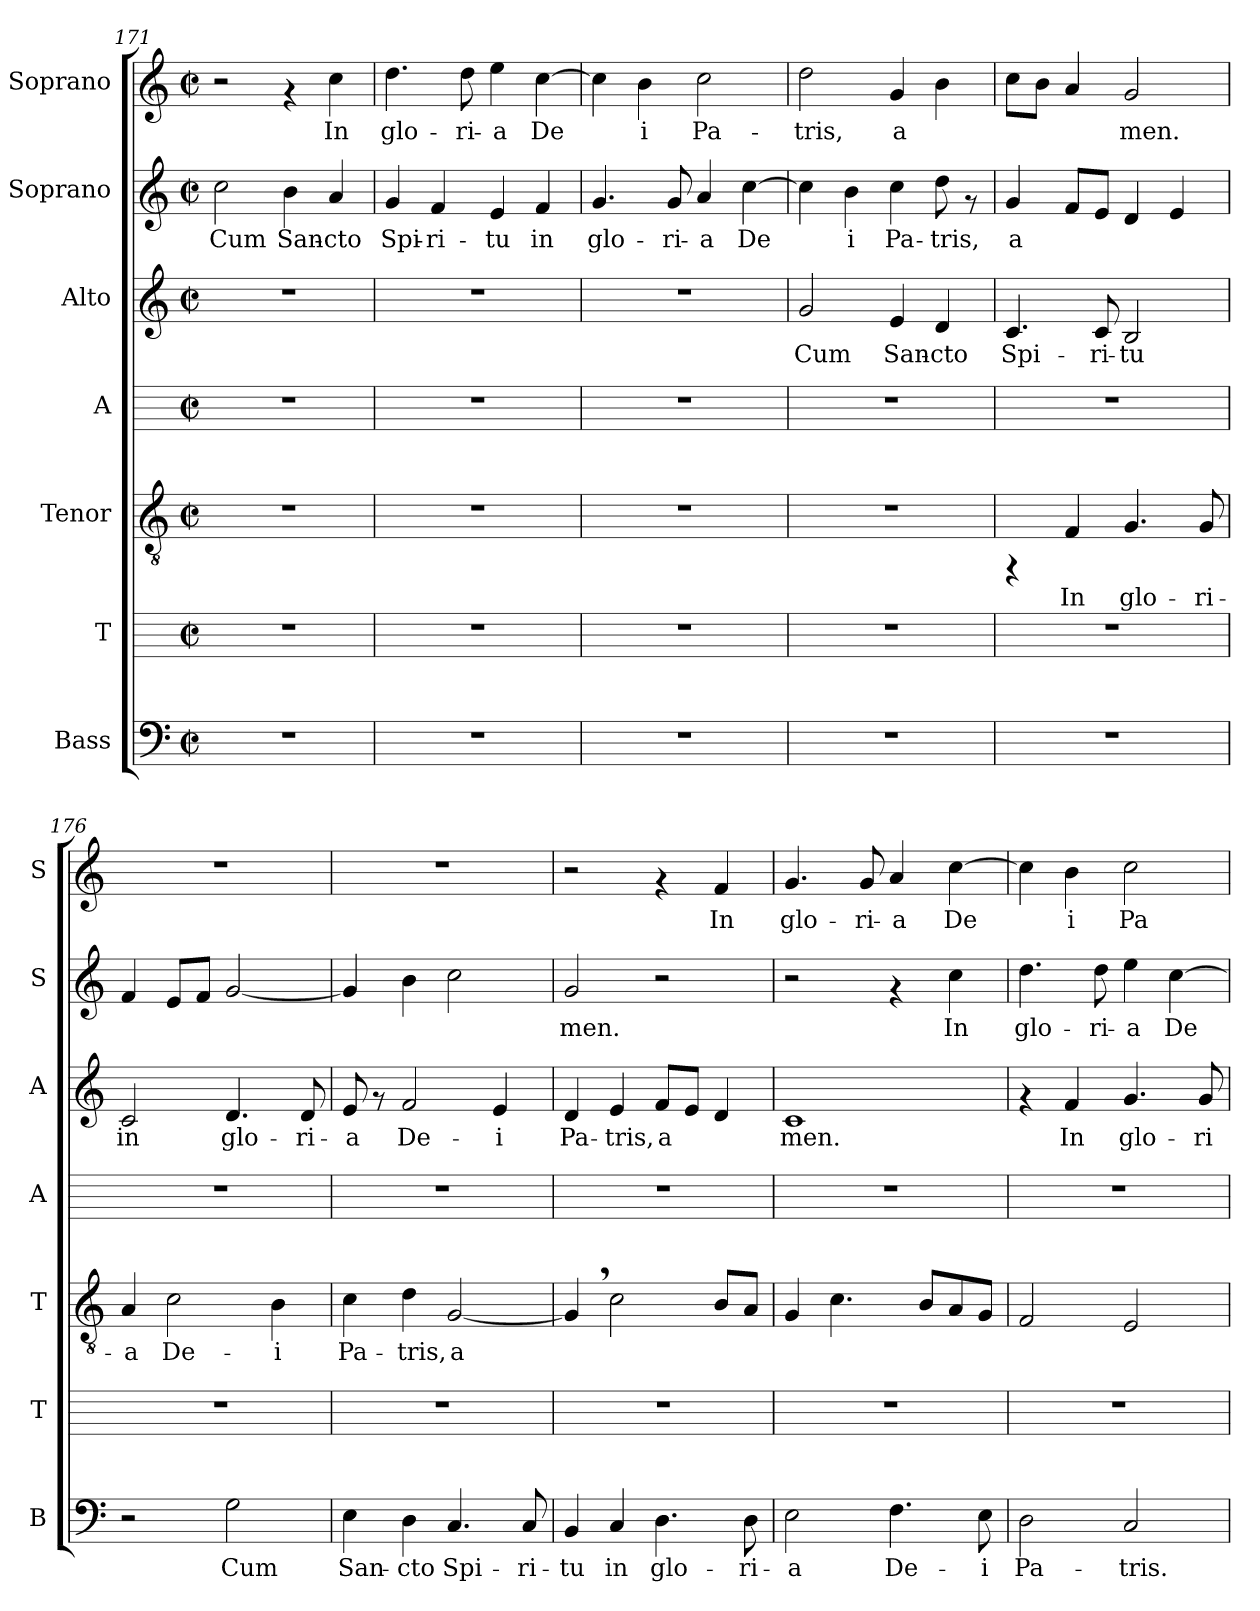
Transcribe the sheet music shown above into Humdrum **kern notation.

**kern	**text	**kern	**kern	**text	**kern	**kern	**text	**kern	**text	**kern	**text
*part7	*part7	*part6	*part5	*part5	*part4	*part3	*part3	*part2	*part2	*part1	*part1
*staff7	*staff7	*staff6	*staff5	*staff5	*staff4	*staff3	*staff3	*staff2	*staff2	*staff1	*staff1
*I"Bass	*	*I"T	*I"Tenor	*	*I"A	*I"Alto	*	*I"Soprano	*	*I"Soprano	*
*I'B	*	*I'T	*I'T	*	*I'A	*I'A	*	*I'S	*	*I'S	*
*clefF4	*	*	*clefGv2	*	*	*clefG2	*	*clefG2	*	*clefG2	*
*k[]	*	*k[]	*k[]	*	*k[]	*k[]	*	*k[]	*	*k[]	*
*C:	*	*C:	*C:	*	*C:	*C:	*	*C:	*	*C:	*
*M2/2	*	*M2/2	*M2/2	*	*M2/2	*M2/2	*	*M2/2	*	*M2/2	*
*met(c|)	*	*met(c|)	*met(c|)	*	*met(c|)	*met(c|)	*	*met(c|)	*	*met(c|)	*
=171	=171	=171	=171	=171	=171	=171	=171	=171	=171	=171	=171
!	!	!	!	!	!	!	!	!	!LO:LY:b:cj	!	!
1r	.	1r	1r	.	1r	1r	.	2cc\	Cum	2r	.
!	!	!	!	!	!	!	!	!	!LO:LY:b:cj	!	!
.	.	.	.	.	.	.	.	4b\	San-	4rf	.
!	!	!	!	!	!	!	!	!	!LO:LY:b:cj	!	!LO:LY:b:cj
.	.	.	.	.	.	.	.	4a/	-cto	4cc\	In
!!LO:LB:g=z
=172	=172	=172	=172	=172	=172	=172	=172	=172	=172	=172	=172
!	!	!	!	!	!	!	!	!	!LO:LY:b:cj	!	!LO:LY:b:cj
1r	.	1r	1r	.	1r	1r	.	4g/	Spi-	4.dd\	glo-
!	!	!	!	!	!	!	!	!	!LO:LY:b:cj	!	!
.	.	.	.	.	.	.	.	4f/	-ri-	.	.
!	!	!	!	!	!	!	!	!	!	!	!LO:LY:b:cj
.	.	.	.	.	.	.	.	.	.	8dd\	-ri-
!	!	!	!	!	!	!	!	!	!LO:LY:b:cj	!	!LO:LY:b:cj
.	.	.	.	.	.	.	.	4e/	-tu	4ee\	-a
!	!	!	!	!	!	!	!	!	!LO:LY:b:cj	!	!LO:LY:b:cj
.	.	.	.	.	.	.	.	4f/	in	[>4cc\	De-
=173	=173	=173	=173	=173	=173	=173	=173	=173	=173	=173	=173
!	!	!	!	!	!	!	!	!	!LO:LY:b:cj	!	!LO:LY:b:cj
1r	.	1r	1r	.	1r	1r	.	4.g/	glo-	4cc\]	--
!	!	!	!	!	!	!	!	!	!	!	!LO:LY:b:cj
.	.	.	.	.	.	.	.	.	.	4b\	-i
!	!	!	!	!	!	!	!	!	!LO:LY:b:cj	!	!
.	.	.	.	.	.	.	.	8g/	-ri-	.	.
!	!	!	!	!	!	!	!	!	!LO:LY:b:cj	!	!LO:LY:b:cj
.	.	.	.	.	.	.	.	4a/	-a	2cc\	Pa-
!	!	!	!	!	!	!	!	!	!LO:LY:b:cj	!	!
.	.	.	.	.	.	.	.	[>4cc\	De	.	.
=174	=174	=174	=174	=174	=174	=174	=174	=174	=174	=174	=174
!	!	!	!	!	!	!	!LO:LY:b:cj	!	!LO:LY:b:cj	!	!LO:LY:b:cj
1r	.	1r	1r	.	1r	2g/	Cum	4cc\]	.	2dd\	-tris,
!	!	!	!	!	!	!	!	!	!LO:LY:b:cj	!	!
.	.	.	.	.	.	.	.	4b\	i	.	.
!	!	!	!	!	!	!	!LO:LY:b:cj	!	!LO:LY:b:cj	!	!LO:LY:b:cj
.	.	.	.	.	.	4e/	San-	4cc\	Pa-	4g/	a-
!	!	!	!	!	!	!	!LO:LY:b:cj	!	!LO:LY:b:cj	!	!LO:LY:b:cj
.	.	.	.	.	.	4d/	-cto	8dd\	-tris,	4b\	--
.	.	.	.	.	.	.	.	8rf	.	.	.
=175	=175	=175	=175	=175	=175	=175	=175	=175	=175	=175	=175
!	!	!	!	!	!	!	!LO:LY:b:cj	!	!LO:LY:b:cj	!	!LO:LY:b:cj
1r	.	1r	4rFF	.	1r	4.c/	Spi-	4g/	a-	8cc\L	--
!	!	!	!	!	!	!	!	!	!	!	!LO:LY:b:cj
.	.	.	.	.	.	.	.	.	.	8b\J	--
!	!	!	!	!LO:LY:b:cj	!	!	!	!	!LO:LY:b:cj	!	!LO:LY:b:cj
.	.	.	4F/	In	.	.	.	8f/L	--	4a/	--
!	!	!	!	!	!	!	!LO:LY:b:cj	!	!LO:LY:b:cj	!	!
.	.	.	.	.	.	8c/	-ri-	8e/J	--	.	.
!	!	!	!	!LO:LY:b:cj	!	!	!LO:LY:b:cj	!	!LO:LY:b:cj	!	!LO:LY:b:cj
.	.	.	4.G/	glo-	.	2B/	-tu	4d/	--	2g/	-men.
!	!	!	!	!	!	!	!	!	!LO:LY:b:cj	!	!
.	.	.	.	.	.	.	.	4e/	--	.	.
!	!	!	!	!LO:LY:b:cj	!	!	!	!	!	!	!
.	.	.	8G/	-ri-	.	.	.	.	.	.	.
=176	=176	=176	=176	=176	=176	=176	=176	=176	=176	=176	=176
!	!	!	!	!LO:LY:b:cj	!	!	!LO:LY:b:cj	!	!LO:LY:b:cj	!	!
2r	.	1r	4A/	-a	1r	2c/	in	4f/	--	1r	.
!	!	!	!	!LO:LY:b:cj	!	!	!	!	!LO:LY:b:cj	!	!
.	.	.	2c\	De-	.	.	.	8e/L	--	.	.
!	!	!	!	!	!	!	!	!	!LO:LY:b:cj	!	!
.	.	.	.	.	.	.	.	8f/J	--	.	.
!	!LO:LY:b:cj	!	!	!	!	!	!LO:LY:b:cj	!	!LO:LY:b:cj	!	!
2G\	Cum	.	.	.	.	4.d/	glo-	[<2g/	--	.	.
!	!	!	!	!LO:LY:b:cj	!	!	!	!	!	!	!
.	.	.	4B\	-i	.	.	.	.	.	.	.
!	!	!	!	!	!	!	!LO:LY:b:cj	!	!	!	!
.	.	.	.	.	.	8d/	-ri-	.	.	.	.
=177	=177	=177	=177	=177	=177	=177	=177	=177	=177	=177	=177
!	!LO:LY:b:cj	!	!	!LO:LY:b:cj	!	!	!LO:LY:b:cj	!	!LO:LY:b:cj	!	!
4E\	San-	1r	4c\	Pa-	1r	8e/	-a	4g/]	--	1r	.
.	.	.	.	.	.	8rf	.	.	.	.	.
!	!LO:LY:b:cj	!	!	!LO:LY:b:cj	!	!	!LO:LY:b:cj	!	!LO:LY:b:cj	!	!
4D\	-cto	.	4d\	-tris,	.	2f/	De-	4b\	--	.	.
!	!LO:LY:b:cj	!	!	!LO:LY:b:cj	!	!	!	!	!LO:LY:b:cj	!	!
4.C/	Spi-	.	[>2G/	a-	.	.	.	2cc\	--	.	.
!	!	!	!	!	!	!	!LO:LY:b:cj	!	!	!	!
.	.	.	.	.	.	4e/	-i	.	.	.	.
!	!LO:LY:b:cj	!	!	!	!	!	!	!	!	!	!
8C/	-ri-	.	.	.	.	.	.	.	.	.	.
!!LO:PB:g=z
=178	=178	=178	=178	=178	=178	=178	=178	=178	=178	=178	=178
!	!LO:LY:b:cj	!	!	!LO:LY:b:cj	!	!	!LO:LY:b:cj	!	!LO:LY:b:cj	!	!
4BB/	-tu	1r	4G,>/]	--	1r	4d/	Pa-	2g/	-men.	2r	.
!	!LO:LY:b:cj	!	!	!LO:LY:b:cj	!	!	!LO:LY:b:cj	!	!	!	!
4C/	in	.	2c\	--	.	4e/	-tris,	.	.	.	.
!	!LO:LY:b:cj	!	!	!	!	!	!LO:LY:b:cj	!	!	!	!
4.D\	glo-	.	.	.	.	8f/L	a-	2r	.	4rf	.
!	!	!	!	!	!	!	!LO:LY:b:cj	!	!	!	!
.	.	.	.	.	.	8e/J	--	.	.	.	.
!	!	!	!	!LO:LY:b:cj	!	!	!LO:LY:b:cj	!	!	!	!LO:LY:b:cj
.	.	.	8B/L	--	.	4d/	--	.	.	4f/	In
!	!LO:LY:b:cj	!	!	!LO:LY:b:cj	!	!	!	!	!	!	!
8D\	-ri-	.	8A/J	--	.	.	.	.	.	.	.
=179	=179	=179	=179	=179	=179	=179	=179	=179	=179	=179	=179
!	!LO:LY:b:cj	!	!	!LO:LY:b:cj	!	!	!LO:LY:b:cj	!	!	!	!LO:LY:b:cj
2E\	-a	1r	4G/	--	1r	1c	-men.	2r	.	4.g/	glo-
!	!	!	!	!LO:LY:b:cj	!	!	!	!	!	!	!
.	.	.	4.c\	--	.	.	.	.	.	.	.
!	!	!	!	!	!	!	!	!	!	!	!LO:LY:b:cj
.	.	.	.	.	.	.	.	.	.	8g/	-ri-
!	!LO:LY:b:cj	!	!	!	!	!	!	!	!	!	!LO:LY:b:cj
4.F\	De-	.	.	.	.	.	.	4rf	.	4a/	-a
!	!	!	!	!LO:LY:b:cj	!	!	!	!	!	!	!
.	.	.	8B/L	--	.	.	.	.	.	.	.
!	!	!	!	!LO:LY:b:cj	!	!	!	!	!LO:LY:b:cj	!	!LO:LY:b:cj
.	.	.	8A/	--	.	.	.	4cc\	In	[>4cc\	De-
!	!LO:LY:b:cj	!	!	!LO:LY:b:cj	!	!	!	!	!	!	!
8E\	-i	.	8G/J	--	.	.	.	.	.	.	.
=180	=180	=180	=180	=180	=180	=180	=180	=180	=180	=180	=180
!	!LO:LY:b:cj	!	!	!LO:LY:b:cj	!	!	!	!	!LO:LY:b:cj	!	!LO:LY:b:cj
2D\	Pa-	1r	2F/	--	1r	4rf	.	4.dd\	glo-	4cc\]	--
!	!	!	!	!	!	!	!LO:LY:b:cj	!	!	!	!LO:LY:b:cj
.	.	.	.	.	.	4f/	In	.	.	4b\	-i
!	!	!	!	!	!	!	!	!	!LO:LY:b:cj	!	!
.	.	.	.	.	.	.	.	8dd\	-ri-	.	.
!	!LO:LY:b:cj	!	!	!LO:LY:b:cj	!	!	!LO:LY:b:cj	!	!LO:LY:b:cj	!	!LO:LY:b:cj
2C/	-tris.	.	2E/	--	.	4.g/	glo-	4ee\	-a	2cc\	Pa-
!	!	!	!	!	!	!	!	!	!LO:LY:b:cj	!	!
.	.	.	.	.	.	.	.	[>4cc\	De-	.	.
!	!	!	!	!	!	!	!LO:LY:b:cj	!	!	!	!
.	.	.	.	.	.	8g/	-ri-	.	.	.	.
=	=	=	=	=	=	=	=	=	=	=	=
*-	*-	*-	*-	*-	*-	*-	*-	*-	*-	*-	*-
